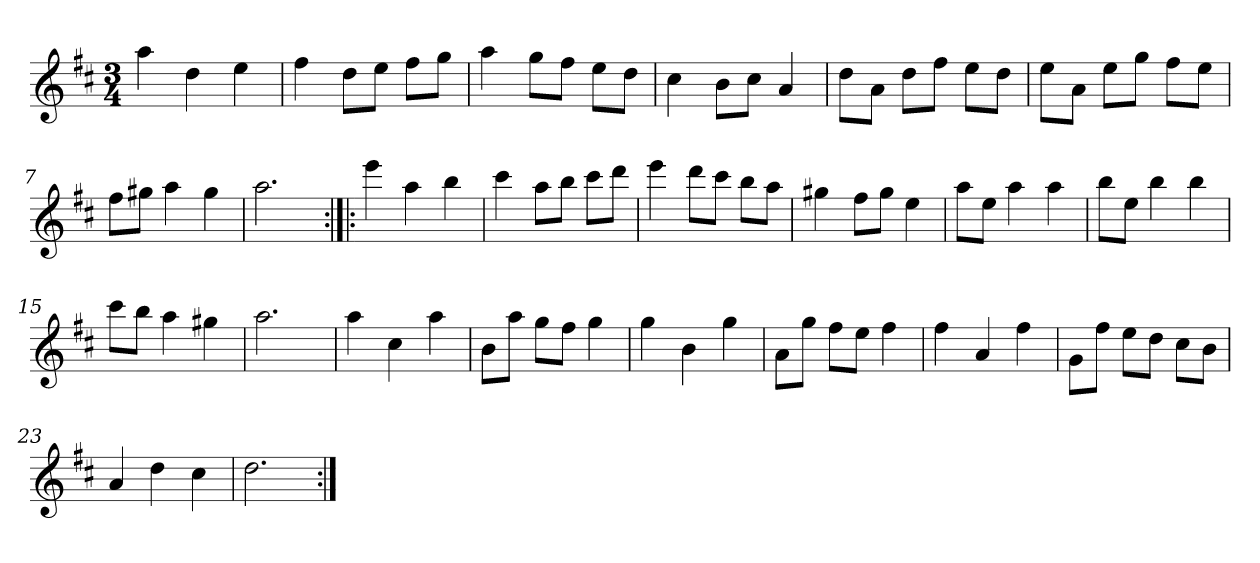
**kern
*part1
*staff1
*clefG2
*k[f#c#]
*D:
*M3/4
*MM132
=1
4aa
4dd
4ee
=2
4ff#
8dd\L
8ee\J
8ff#\L
8gg\J
=3
4aa
8gg\L
8ff#\J
8ee\L
8dd\J
=4
4cc#
8b\L
8cc#\J
4a
=5
8dd\L
8a\J
8dd\L
8ff#\J
8ee\L
8dd\J
=6
8ee\L
8a\J
8ee\L
8gg\J
8ff#\L
8ee\J
=7
8ff#\L
8gg#X\J
4aa
4gg#
=8
2.aa
=9:|!|:
4eee
4aa
4bb
=10
4ccc#
8aa\L
8bb\J
8ccc#\L
8ddd\J
=11
4eee
8ddd\L
8ccc#\J
8bb\L
8aa\J
=12
4gg#X
8ff#\L
8gg#\J
4ee
=13
8aa\L
8ee\J
4aa
4aa
=14
8bb\L
8ee\J
4bb
4bb
=15
8ccc#\L
8bb\J
4aa
4gg#X
=16
2.aa
=17
4aa
4cc#
4aa
=18
8b\L
8aa\J
8gg\L
8ff#\J
4gg
=19
4gg
4b
4gg
=20
8a\L
8gg\J
8ff#\L
8ee\J
4ff#
=21
4ff#
4a
4ff#
=22
8g\L
8ff#\J
8ee\L
8dd\J
8cc#\L
8b\J
=23
4a
4dd
4cc#
=24
2.dd
=:|!
*-
